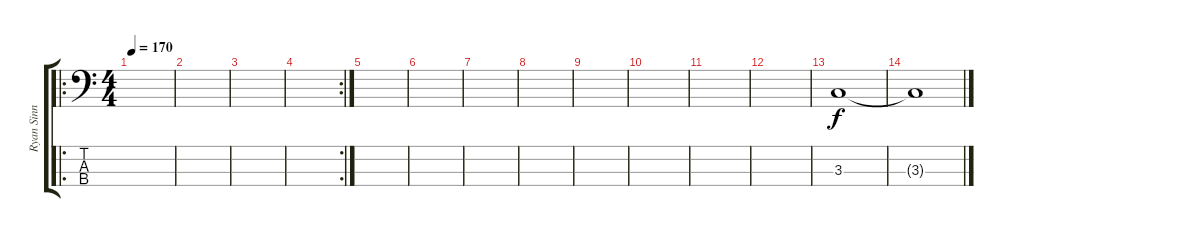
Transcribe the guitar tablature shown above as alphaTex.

\track ("Ryan Sinn" "Ryan Sinn") {instrument electricbassfinger}
\staff {score tabs}
\tuning (G2 D2 A1 E1) {hide}
\ro
\ts (4 4)
\tempo 170
\clef f4
\ks c
|
|
|
\rc 2
|
|
|
|
|
|
|
|
|
3.3.1 |
3.3{t}.1
